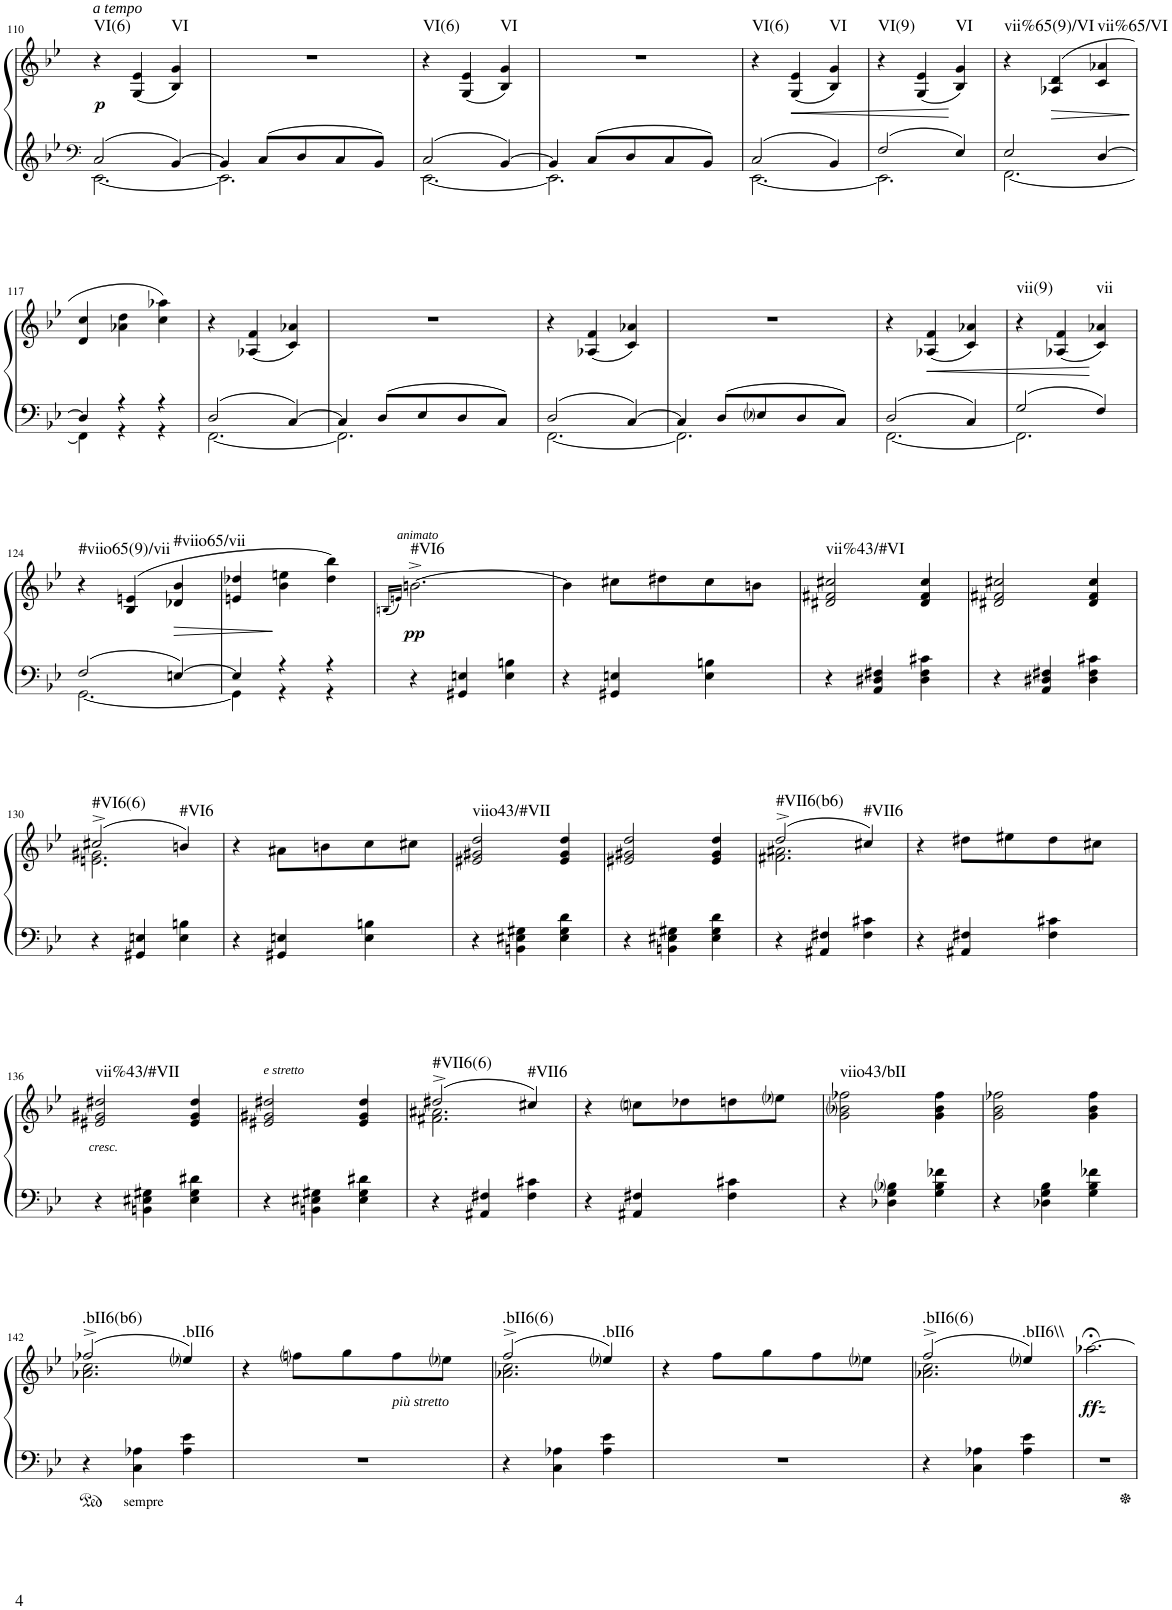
**kern	**kern	**dynam	**harte
*part1	*part1	*part1	*part1
*staff2	*staff1	*staff1/2	*
*I"Midi_1	*	*	*
!!LO:PB:g=z
*clefF4	*clefG2	*	*
*k[b-e-]	*k[b-e-]	*	*
*B-:	*B-:	*	*
*M3/4	*M3/4	*	*
=110	=110	=110	=110
*^	*	*	*
!	!	!LO:TX:a:i:t=a tempo	!	!
!	!	!	!LO:DY:b	!LO:H:kt=VI(6)
2C/	[2.EE-\	4r	p	N
.	.	(4G/ 4e-/	.	.
!	!	!	!	!LO:H:kt=VI
[4BB-/	.	4B-/ 4g/)	.	N
=111	=111	=111	=111	=111
4BB-/]	2.EE-\]	2.r	.	.
8C/L	.	.	.	.
8D/	.	.	.	.
8C/	.	.	.	.
8BB-/J	.	.	.	.
=112	=112	=112	=112	=112
!	!	!	!	!LO:H:kt=VI(6)
2C/	[2.EE-\	4r	.	N
.	.	(4G/ 4e-/	.	.
!	!	!	!	!LO:H:kt=VI
[4BB-/	.	4B-/ 4g/)	.	N
=113	=113	=113	=113	=113
4BB-/]	2.EE-\]	2.r	.	.
8C/L	.	.	.	.
8D/	.	.	.	.
8C/	.	.	.	.
8BB-/J	.	.	.	.
=114	=114	=114	=114	=114
!	!	!	!	!LO:H:kt=VI(6)
2C/	[2.EE-\	4r	.	N
!	!	!	!LO:HP:b	!
.	.	(4G/ 4e-/	<	.
!	!	!	!	!LO:H:kt=VI
4BB-/	.	4B-/ 4g/)	.	N
=115	=115	=115	=115	=115
!	!	!	!	!LO:H:kt=VI(9)
2F/	2.EE-\]	4r	.	N
.	.	(4G/ 4e-/	.	.
!	!	!	!	!LO:H:kt=VI
4E-/	.	4B-/ 4g/)	[	N
=116	=116	=116	=116	=116
!	!	!	!	!LO:H:kt=vii%65(9)/VI
2E-/	[2.FF\	4r	.	N
!	!	!	!LO:HP:b	!
.	.	(4A-X/ 4d/	>	.
!	!	!	!	!LO:H:kt=vii%65/VI
[4D/	.	4c/ 4a-X/	.	N
*v	*v	*	*	*
.	.	]	.
!!LO:LB:g=z
=117	=117	=117	=117
*^	*	*	*
4D/]	4FF\]	4d/ 4cc/	.	.
4r	4r	4a-X\ 4dd\	.	.
4r	4r	4cc\ 4aa-X\)	.	.
=118	=118	=118	=118	=118
2D/	[2.FF\	4r	.	.
.	.	(4A-X/ 4f/	.	.
[4C/	.	4c/ 4a-X/)	.	.
=119	=119	=119	=119	=119
4C/]	2.FF\]	2.r	.	.
8D/L	.	.	.	.
8E-/	.	.	.	.
8D/	.	.	.	.
8C/J	.	.	.	.
=120	=120	=120	=120	=120
2D/	[2.FF\	4r	.	.
.	.	(4A-X/ 4f/	.	.
[4C/	.	4c/ 4a-X/)	.	.
=121	=121	=121	=121	=121
4C/]	2.FF\]	2.r	.	.
8D/L	.	.	.	.
8E-i/	.	.	.	.
8D/	.	.	.	.
8C/J	.	.	.	.
=122	=122	=122	=122	=122
2D/	[2.FF\	4r	.	.
!	!	!	!LO:HP:b	!
.	.	(4A-X/ 4f/	<	.
4C/	.	4c/ 4a-X/)	.	.
=123	=123	=123	=123	=123
!	!	!	!	!LO:H:kt=vii(9)
2G/	2.FF\]	4r	.	N
.	.	(4A-X/ 4f/	.	.
!	!	!	!	!LO:H:kt=vii
4F/	.	4c/ 4a-X/)	[	N
!!LO:LB:g=z
=124	=124	=124	=124	=124
!	!	!	!	!LO:H:kt=#viio65(9)/vii
2F/	[2.GG\	4r	.	N
.	.	(4B-/ 4en/	.	.
!	!	!	!LO:HP:b	!LO:H:kt=#viio65/vii
[4En/	.	4d-X/ 4b-/	>	N
=125	=125	=125	=125	=125
4E/]	4GG\]	4en/ 4dd-X/	.	.
4r	4r	4b-\ 4een\	]	.
4r	4r	4dd-\ 4bb-\)	.	.
*v	*v	*	*	*
=126	=126	=126	=126
.	(16qBn/LL	.	.
.	16qen/JJ)	.	.
!	!LO:TX:a:i:t=animato	!	!
!	!	!LO:DY:b	!LO:H:kt=#VI6
4r	[2.bn^\	pp	N
4GG#X/ 4En/	.	.	.
4E\ 4Bn\	.	.	.
=127	=127	=127	=127
4r	4b\]	.	.
4GG#X/ 4En/	8cc#X\L	.	.
.	8dd#X\	.	.
4E\ 4Bn\	8cc#\	.	.
.	8bn\J	.	.
=128	=128	=128	=128
!	!	!	!LO:H:kt=vii%43/#VI
4r	2d#X/ 2f#X/ 2cc#X/	.	N
4AA/ 4D#X/ 4F#X/	.	.	.
4D#\ 4F#\ 4c#X\	4d#/ 4f#/ 4cc#/	.	.
=129	=129	=129	=129
4r	2d#X/ 2f#X/ 2cc#X/	.	.
4AA/ 4D#X/ 4F#X/	.	.	.
4D#\ 4F#\ 4c#X\	4d#/ 4f#/ 4cc#/	.	.
!!LO:LB:g=z
=130	=130	=130	=130
*	*^	*	*
!	!	!	!	!LO:H:kt=#VI6(6)
4r	(2cc#X^/	2.en\ 2.g#X\	.	N
4GG#X/ 4En/	.	.	.	.
!	!	!	!	!LO:H:kt=#VI6
4E\ 4Bn\	4bn/)	.	.	N
*	*v	*v	*	*
=131	=131	=131	=131
4r	4r	.	.
4GG#X/ 4En/	8a#X\L	.	.
.	8bn\	.	.
4E\ 4Bn\	8cc\	.	.
.	8cc#X\J	.	.
=132	=132	=132	=132
!	!	!	!LO:H:kt=viio43/#VII
4r	2e#X/ 2g#X/ 2dd/	.	N
4BBn\ 4E#X\ 4G#X\	.	.	.
4E#\ 4G#\ 4d\	4e#/ 4g#/ 4dd/	.	.
=133	=133	=133	=133
4r	2e#X/ 2g#X/ 2dd/	.	.
4BBn\ 4E#X\ 4G#X\	.	.	.
4E#\ 4G#\ 4d\	4e#/ 4g#/ 4dd/	.	.
=134	=134	=134	=134
*	*^	*	*
!	!	!	!	!LO:H:kt=#VII6(b6)
4r	(2dd^/	2.f#X\ 2.a#X\	.	N
4AA#X/ 4F#X/	.	.	.	.
!	!	!	!	!LO:H:kt=#VII6
4F#\ 4c#X\	4cc#X/)	.	.	N
*	*v	*v	*	*
=135	=135	=135	=135
4r	4r	.	.
4AA#X/ 4F#X/	8dd#X\L	.	.
.	8ee#X\	.	.
4F#\ 4c#X\	8dd#\	.	.
.	8cc#X\J	.	.
!!LO:LB:g=z
=136	=136	=136	=136
*k[b-e-]	*k[b-e-]	*	*
*B-:	*B-:	*	*
!	!LO:TX:b:i:t=cresc.	!	!LO:H:kt=vii%43/#VII
4r	2e#X/ 2g#X/ 2dd#X/	.	N
4BBn\ 4E#X\ 4G#X\	.	.	.
4E#\ 4G#\ 4d#X\	4e#/ 4g#/ 4dd#/	.	.
=137	=137	=137	=137
!	!LO:TX:a:i:t=e stretto	!	!
4r	2e#X/ 2g#X/ 2dd#X/	.	.
4BBn\ 4E#X\ 4G#X\	.	.	.
4E#\ 4G#\ 4d#X\	4e#/ 4g#/ 4dd#/	.	.
=138	=138	=138	=138
*	*^	*	*
!	!	!	!	!LO:H:kt=#VII6(6)
4r	(2dd#X^/	2.f#X\ 2.a#X\	.	N
4AA#X/ 4F#X/	.	.	.	.
!	!	!	!	!LO:H:kt=#VII6
4F#\ 4c#X\	4cc#X/)	.	.	N
*	*v	*v	*	*
=139	=139	=139	=139
4r	4r	.	.
4AA#X/ 4F#X/	8ccni\L	.	.
.	8dd-X\	.	.
4F#\ 4c#X\	8ddn\	.	.
.	8ee-i\J	.	.
=140	=140	=140	=140
!	!	!	!LO:H:kt=viio43/bII
4r	2g\ 2b-i\ 2ff-X\	.	N
4D-X\ 4G\ 4B-i\	.	.	.
4G\ 4B-\ 4f-X\	4g\ 4b-\ 4ff-\	.	.
=141	=141	=141	=141
4r	2g\ 2b-\ 2ff-X\	.	.
4D-X\ 4G\ 4B-\	.	.	.
4G\ 4B-\ 4f-X\	4g\ 4b-\ 4ff-\	.	.
!!LO:LB:g=z
=142	=142	=142	=142
*	*^	*	*
!	!	!	!	!LO:H:kt=.bII6(b6)
4r	(2ff-X^/	2.a-X\ 2.cc\	.	N
!LO:TX:b:t=sempre	!	!	!	!
4C\ 4A-X\	.	.	.	.
!	!	!	!	!LO:H:kt=.bII6
4A-\ 4e-\	4ee-i/)	.	.	N
*	*v	*v	*	*
=143	=143	=143	=143
2.r	4r	.	.
.	8ffni\L	.	.
.	8gg\	.	.
!	!LO:TX:b:i:t=più stretto	!	!
.	8ff\	.	.
.	8ee-i\J	.	.
=144	=144	=144	=144
*	*^	*	*
!	!	!	!	!LO:H:kt=.bII6(6)
4r	(2ff^/	2.a-X\ 2.cc\	.	N
4C\ 4A-X\	.	.	.	.
!	!	!	!	!LO:H:kt=.bII6
4A-\ 4e-\	4ee-i/)	.	.	N
*	*v	*v	*	*
=145	=145	=145	=145
2.r	4r	.	.
.	8ff\L	.	.
.	8gg\	.	.
.	8ff\	.	.
.	8ee-i\J	.	.
=146	=146	=146	=146
*	*^	*	*
!	!	!	!	!LO:H:kt=.bII6(6)
4r	(2ff^/	2.a-X\ 2.cc\	.	N
4C\ 4A-X\	.	.	.	.
!	!	!	!	!LO:H:kt=.bII6\\
4A-\ 4e-\	4ee-i/)	.	.	N
*	*v	*v	*	*
=147	=147	=147	=147
!	!	!LO:DY:b	!
2.r	[2.aa-X;<\	other-dynamics	.
=	=	=	=
*-	*-	*-	*-
